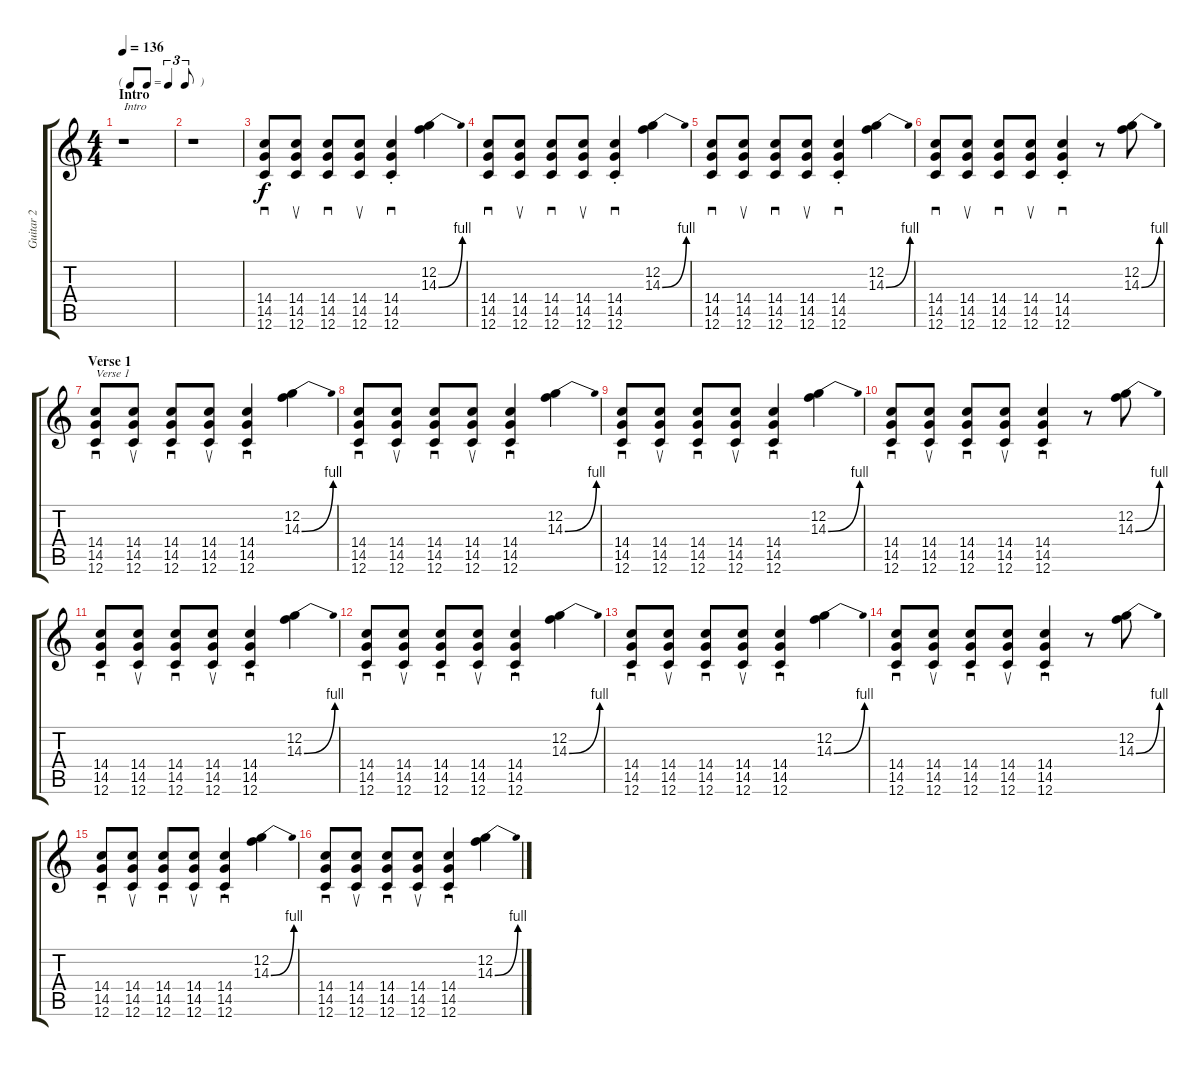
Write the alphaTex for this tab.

\track ("Guitar 2" "Guitar 2") {instrument distortionguitar}
\staff {score tabs}
\tuning (C4 G3 Eb3 Bb2 F2 C2) {hide}
\ts (4 4)
\tf triplet8th
\section ("" "Intro")
\tempo 136
\clef g2
\ks c
r.1{txt "Intro" dy f instrument distortionguitar} |
r.1 |
(14.4 14.5 12.6).8{sd} (14.4 14.5 12.6).8{su} (14.4 14.5 12.6).8{sd} (14.4 14.5 12.6).8{su} (14.4{st} 14.5{st} 12.6{st}).4{sd} (12.2 14.3{be (bend 0 0 60 4)}).4 |
(14.4 14.5 12.6).8{sd} (14.4 14.5 12.6).8{su} (14.4 14.5 12.6).8{sd} (14.4 14.5 12.6).8{su} (14.4{st} 14.5{st} 12.6{st}).4{sd} (12.2 14.3{be (bend 0 0 60 4)}).4 |
(14.4 14.5 12.6).8{sd} (14.4 14.5 12.6).8{su} (14.4 14.5 12.6).8{sd} (14.4 14.5 12.6).8{su} (14.4{st} 14.5{st} 12.6{st}).4{sd} (12.2 14.3{be (bend 0 0 60 4)}).4 |
(14.4 14.5 12.6).8{sd} (14.4 14.5 12.6).8{su} (14.4 14.5 12.6).8{sd} (14.4 14.5 12.6).8{su} (14.4{st} 14.5{st} 12.6{st}).4{sd} r.8 (12.2 14.3{be (bend 0 0 60 4)}).8 |
\section ("" "Verse 1")
(14.4 14.5 12.6).8{sd txt "Verse 1"} (14.4 14.5 12.6).8{su} (14.4 14.5 12.6).8{sd} (14.4 14.5 12.6).8{su} (14.4{st} 14.5{st} 12.6{st}).4{sd} (12.2 14.3{be (bend 0 0 60 4)}).4 |
(14.4 14.5 12.6).8{sd} (14.4 14.5 12.6).8{su} (14.4 14.5 12.6).8{sd} (14.4 14.5 12.6).8{su} (14.4{st} 14.5{st} 12.6{st}).4{sd} (12.2 14.3{be (bend 0 0 60 4)}).4 |
(14.4 14.5 12.6).8{sd} (14.4 14.5 12.6).8{su} (14.4 14.5 12.6).8{sd} (14.4 14.5 12.6).8{su} (14.4{st} 14.5{st} 12.6{st}).4{sd} (12.2 14.3{be (bend 0 0 60 4)}).4 |
(14.4 14.5 12.6).8{sd} (14.4 14.5 12.6).8{su} (14.4 14.5 12.6).8{sd} (14.4 14.5 12.6).8{su} (14.4{st} 14.5{st} 12.6{st}).4{sd} r.8 (12.2 14.3{be (bend 0 0 60 4)}).8 |
(14.4 14.5 12.6).8{sd} (14.4 14.5 12.6).8{su} (14.4 14.5 12.6).8{sd} (14.4 14.5 12.6).8{su} (14.4{st} 14.5{st} 12.6{st}).4{sd} (12.2 14.3{be (bend 0 0 60 4)}).4 |
(14.4 14.5 12.6).8{sd} (14.4 14.5 12.6).8{su} (14.4 14.5 12.6).8{sd} (14.4 14.5 12.6).8{su} (14.4{st} 14.5{st} 12.6{st}).4{sd} (12.2 14.3{be (bend 0 0 60 4)}).4 |
(14.4 14.5 12.6).8{sd} (14.4 14.5 12.6).8{su} (14.4 14.5 12.6).8{sd} (14.4 14.5 12.6).8{su} (14.4{st} 14.5{st} 12.6{st}).4{sd} (12.2 14.3{be (bend 0 0 60 4)}).4 |
(14.4 14.5 12.6).8{sd} (14.4 14.5 12.6).8{su} (14.4 14.5 12.6).8{sd} (14.4 14.5 12.6).8{su} (14.4{st} 14.5{st} 12.6{st}).4{sd} r.8 (12.2 14.3{be (bend 0 0 60 4)}).8 |
(14.4 14.5 12.6).8{sd} (14.4 14.5 12.6).8{su} (14.4 14.5 12.6).8{sd} (14.4 14.5 12.6).8{su} (14.4{st} 14.5{st} 12.6{st}).4{sd} (12.2 14.3{be (bend 0 0 60 4)}).4 |
(14.4 14.5 12.6).8{sd} (14.4 14.5 12.6).8{su} (14.4 14.5 12.6).8{sd} (14.4 14.5 12.6).8{su} (14.4{st} 14.5{st} 12.6{st}).4{sd} (12.2 14.3{be (bend 0 0 60 4)}).4
